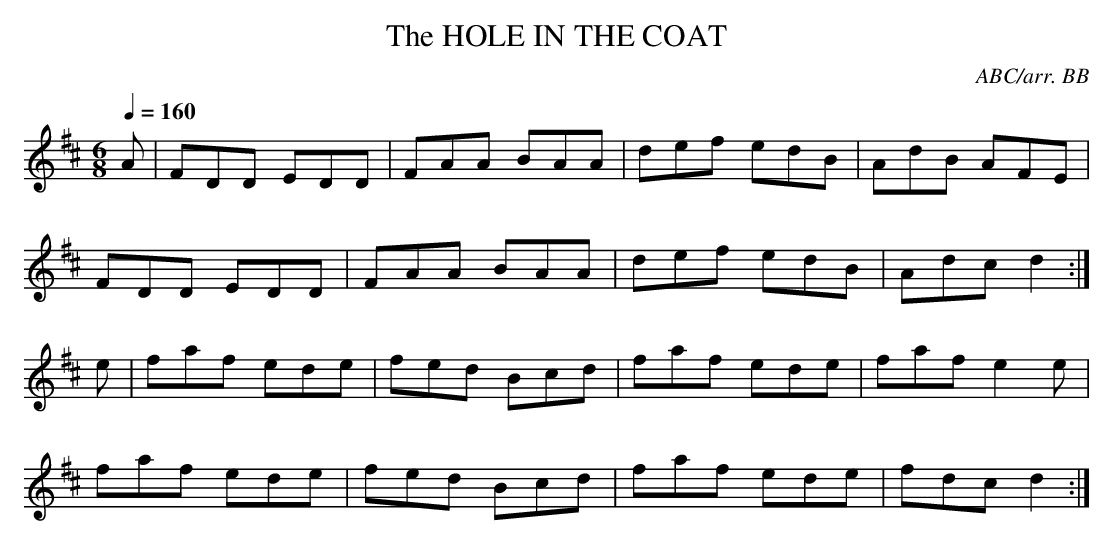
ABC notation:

X:1
T:HOLE IN THE COAT, The
C:ABC/arr. BB
Q:1/4=160
M:6/8
L:1/8
K:D
A|FDD EDD|FAA BAA|def edB|AdB AFE|
FDD EDD|FAA BAA|def edB|Adc d2 :|
e|faf ede|fed Bcd|faf ede|faf e2 e|
faf ede|fed Bcd|faf ede|fdc d2 :|
